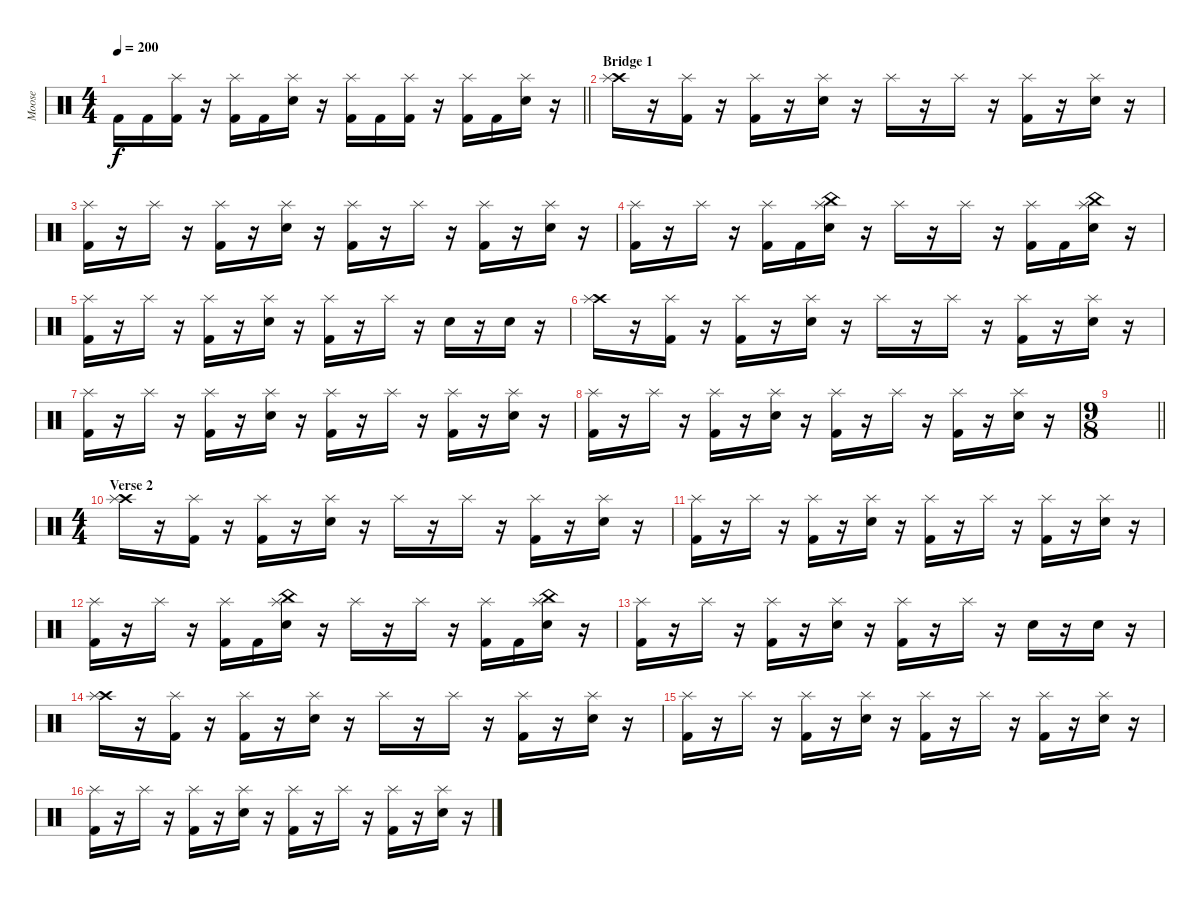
\track ("Moose" "Moose") {instrument percussion}
\staff {score}
\articulation defaults
\ts (4 4)
\tempo 200
\clef neutral
\barLineRight lightlight
\ks c "Kick (hit) 2".16{dy f} "Kick (hit) 2".16
("Kick (hit) 2" "Splash (hit)").16 r.16 ("Kick (hit) 2" "Splash (hit)").16 "Kick (hit) 2".16 ("Electric Snare (hit)" "Splash (hit)").16 r.16 ("Kick (hit) 2" "Splash (hit)").16 "Kick (hit) 2".16 ("Kick (hit) 2" "Splash (hit)").16 r.16 ("Kick (hit) 2" "Splash (hit)").16 "Kick (hit) 2".16 ("Electric Snare (hit)" "Splash (hit)").16 r.16 |
\section ("" "Bridge 1")
("Crash high (hit)" "Splash (hit)").16 r.16 ("Kick (hit) 2" "Splash (hit)").16 r.16 ("Kick (hit) 2" "Splash (hit)").16 r.16 ("Electric Snare (hit)" "Splash (hit)").16 r.16 "Splash (hit)".16 r.16 "Splash (hit)".16 r.16 ("Kick (hit) 2" "Splash (hit)").16 r.16 ("Electric Snare (hit)" "Splash (hit)").16 r.16 |
("Kick (hit) 2" "Splash (hit)").16 r.16 "Splash (hit)".16 r.16 ("Kick (hit) 2" "Splash (hit)").16 r.16 ("Electric Snare (hit)" "Splash (hit)").16 r.16 ("Kick (hit) 2" "Splash (hit)").16 r.16 "Splash (hit)".16 r.16 ("Kick (hit) 2" "Splash (hit)").16 r.16 ("Electric Snare (hit)" "Splash (hit)").16 r.16 |
("Kick (hit) 2" "Splash (hit)").16 r.16 "Splash (hit)".16 r.16 ("Kick (hit) 2" "Splash (hit)").16 "Kick (hit) 2".16 ("China (hit)" "Electric Snare (hit)" "Splash (hit)").16 r.16 "Splash (hit)".16 r.16 "Splash (hit)".16 r.16 ("Kick (hit) 2" "Splash (hit)").16 "Kick (hit) 2".16 ("China (hit)" "Electric Snare (hit)" "Splash (hit)").16 r.16 |
("Kick (hit) 2" "Splash (hit)").16 r.16 "Splash (hit)".16 r.16 ("Kick (hit) 2" "Splash (hit)").16 r.16 ("Electric Snare (hit)" "Splash (hit)").16 r.16 ("Kick (hit) 2" "Splash (hit)").16 r.16 "Splash (hit)".16 r.16 "Electric Snare (hit)".16 r.16 "Electric Snare (hit)".16 r.16 |
("Crash high (hit)" "Splash (hit)").16 r.16 ("Kick (hit) 2" "Splash (hit)").16 r.16 ("Kick (hit) 2" "Splash (hit)").16 r.16 ("Electric Snare (hit)" "Splash (hit)").16 r.16 "Splash (hit)".16 r.16 "Splash (hit)".16 r.16 ("Kick (hit) 2" "Splash (hit)").16 r.16 ("Electric Snare (hit)" "Splash (hit)").16 r.16 |
("Kick (hit) 2" "Splash (hit)").16 r.16 "Splash (hit)".16 r.16 ("Kick (hit) 2" "Splash (hit)").16 r.16 ("Electric Snare (hit)" "Splash (hit)").16 r.16 ("Kick (hit) 2" "Splash (hit)").16 r.16 "Splash (hit)".16 r.16 ("Kick (hit) 2" "Splash (hit)").16 r.16 ("Electric Snare (hit)" "Splash (hit)").16 r.16 |
("Kick (hit) 2" "Splash (hit)").16 r.16 "Splash (hit)".16 r.16 ("Kick (hit) 2" "Splash (hit)").16 r.16 ("Electric Snare (hit)" "Splash (hit)").16 r.16 ("Kick (hit) 2" "Splash (hit)").16 r.16 "Splash (hit)".16 r.16 ("Kick (hit) 2" "Splash (hit)").16 r.16 ("Electric Snare (hit)" "Splash (hit)").16 r.16 |
\ts (9 8)
\barLineRight lightlight
|
\ts (4 4)
\section ("" "Verse 2")
("Crash high (hit)" "Splash (hit)").16 r.16 ("Kick (hit) 2" "Splash (hit)").16 r.16 ("Kick (hit) 2" "Splash (hit)").16 r.16 ("Electric Snare (hit)" "Splash (hit)").16 r.16 "Splash (hit)".16 r.16 "Splash (hit)".16 r.16 ("Kick (hit) 2" "Splash (hit)").16 r.16 ("Electric Snare (hit)" "Splash (hit)").16 r.16 |
("Kick (hit) 2" "Splash (hit)").16 r.16 "Splash (hit)".16 r.16 ("Kick (hit) 2" "Splash (hit)").16 r.16 ("Electric Snare (hit)" "Splash (hit)").16 r.16 ("Kick (hit) 2" "Splash (hit)").16 r.16 "Splash (hit)".16 r.16 ("Kick (hit) 2" "Splash (hit)").16 r.16 ("Electric Snare (hit)" "Splash (hit)").16 r.16 |
("Kick (hit) 2" "Splash (hit)").16 r.16 "Splash (hit)".16 r.16 ("Kick (hit) 2" "Splash (hit)").16 "Kick (hit) 2".16 ("China (hit)" "Electric Snare (hit)" "Splash (hit)").16 r.16 "Splash (hit)".16 r.16 "Splash (hit)".16 r.16 ("Kick (hit) 2" "Splash (hit)").16 "Kick (hit) 2".16 ("China (hit)" "Electric Snare (hit)" "Splash (hit)").16 r.16 |
("Kick (hit) 2" "Splash (hit)").16 r.16 "Splash (hit)".16 r.16 ("Kick (hit) 2" "Splash (hit)").16 r.16 ("Electric Snare (hit)" "Splash (hit)").16 r.16 ("Kick (hit) 2" "Splash (hit)").16 r.16 "Splash (hit)".16 r.16 "Electric Snare (hit)".16 r.16 "Electric Snare (hit)".16 r.16 |
("Crash high (hit)" "Splash (hit)").16 r.16 ("Kick (hit) 2" "Splash (hit)").16 r.16 ("Kick (hit) 2" "Splash (hit)").16 r.16 ("Electric Snare (hit)" "Splash (hit)").16 r.16 "Splash (hit)".16 r.16 "Splash (hit)".16 r.16 ("Kick (hit) 2" "Splash (hit)").16 r.16 ("Electric Snare (hit)" "Splash (hit)").16 r.16 |
("Kick (hit) 2" "Splash (hit)").16 r.16 "Splash (hit)".16 r.16 ("Kick (hit) 2" "Splash (hit)").16 r.16 ("Electric Snare (hit)" "Splash (hit)").16 r.16 ("Kick (hit) 2" "Splash (hit)").16 r.16 "Splash (hit)".16 r.16 ("Kick (hit) 2" "Splash (hit)").16 r.16 ("Electric Snare (hit)" "Splash (hit)").16 r.16 |
("Kick (hit) 2" "Splash (hit)").16 r.16 "Splash (hit)".16 r.16 ("Kick (hit) 2" "Splash (hit)").16 r.16 ("Electric Snare (hit)" "Splash (hit)").16 r.16 ("Kick (hit) 2" "Splash (hit)").16 r.16 "Splash (hit)".16 r.16 ("Kick (hit) 2" "Splash (hit)").16 r.16 ("Electric Snare (hit)" "Splash (hit)").16 r.16
